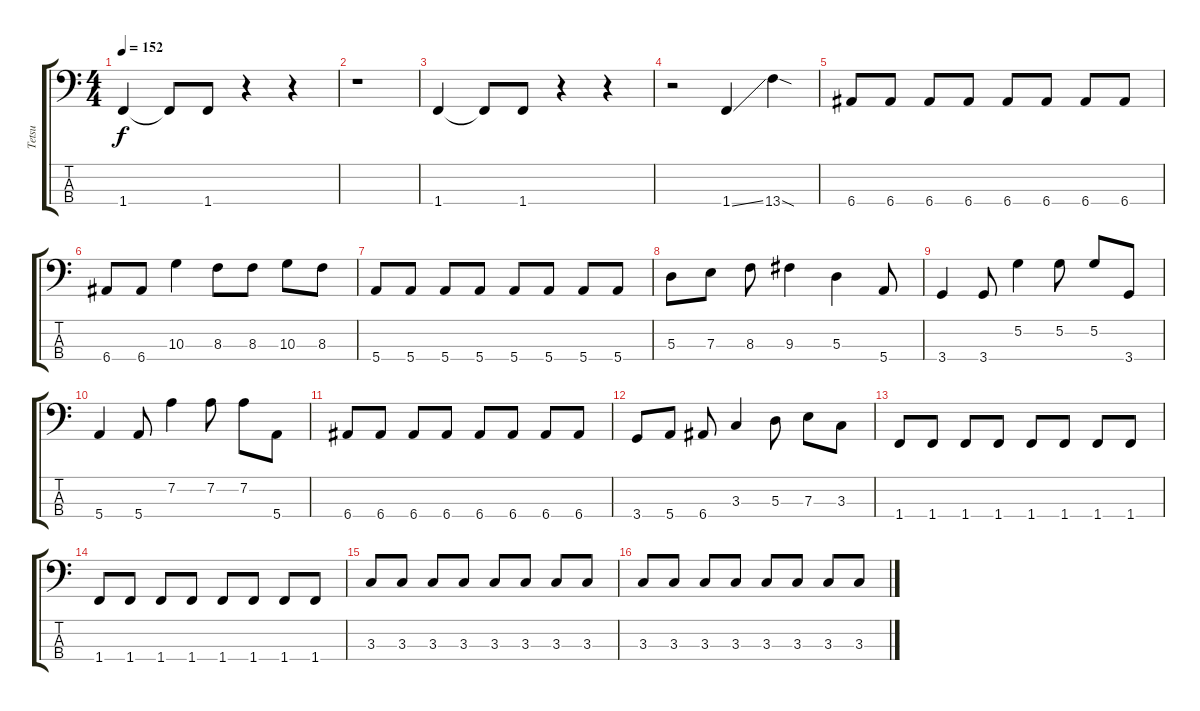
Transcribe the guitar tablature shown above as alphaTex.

\track ("Tetsu" "Tetsu") {instrument electricbasspick}
\staff {score tabs}
\tuning (G2 D2 A1 E1) {hide}
\ts (4 4)
\tempo 152
\clef f4
\ks c
1.4.4{dy f instrument electricbasspick} 1.4{t}.8 1.4.8 r.4 r.4 |
r.1 |
1.4.4 1.4{t}.8 1.4.8 r.4 r.4 |
r.2 1.4{ss}.4 13.4{sod}.4 |
6.4.8 6.4.8 6.4.8 6.4.8 6.4.8 6.4.8 6.4.8 6.4.8 |
6.4.8 6.4.8 10.3.4 8.3.8 8.3.8 10.3.8 8.3.8 |
5.4.8 5.4.8 5.4.8 5.4.8 5.4.8 5.4.8 5.4.8 5.4.8 |
5.3.8 7.3.8 8.3.8 9.3.4 5.3.4 5.4.8 |
3.4.4 3.4.8 5.2.4 5.2.8 5.2.8 3.4.8 |
5.4.4 5.4.8 7.2.4 7.2.8 7.2.8 5.4.8 |
6.4.8 6.4.8 6.4.8 6.4.8 6.4.8 6.4.8 6.4.8 6.4.8 |
3.4.8 5.4.8 6.4.8 3.3.4 5.3.8 7.3.8 3.3.8 |
1.4.8 1.4.8 1.4.8 1.4.8 1.4.8 1.4.8 1.4.8 1.4.8 |
1.4.8 1.4.8 1.4.8 1.4.8 1.4.8 1.4.8 1.4.8 1.4.8 |
3.3.8 3.3.8 3.3.8 3.3.8 3.3.8 3.3.8 3.3.8 3.3.8 |
3.3.8 3.3.8 3.3.8 3.3.8 3.3.8 3.3.8 3.3.8 3.3.8
